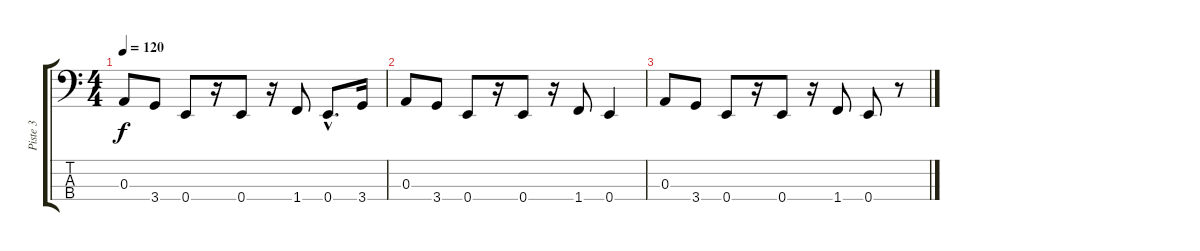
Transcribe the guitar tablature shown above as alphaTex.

\track ("Piste 3" "Piste 3") {instrument acousticguitarnylon}
\staff {score tabs}
\tuning (G2 D2 A1 E1) {hide}
\ts (4 4)
\tempo 120
\clef f4
\ks c
0.3.8{dy f} 3.4.8 0.4.8 r.16 0.4.8 r.16 1.4.8 0.4{hac}.8{d} 3.4.16 |
0.3.8 3.4.8 0.4.8 r.16 0.4.8 r.16 1.4.8 0.4.4 |
0.3.8 3.4.8 0.4.8 r.16 0.4.8 r.16 1.4.8 0.4.8 r.8
